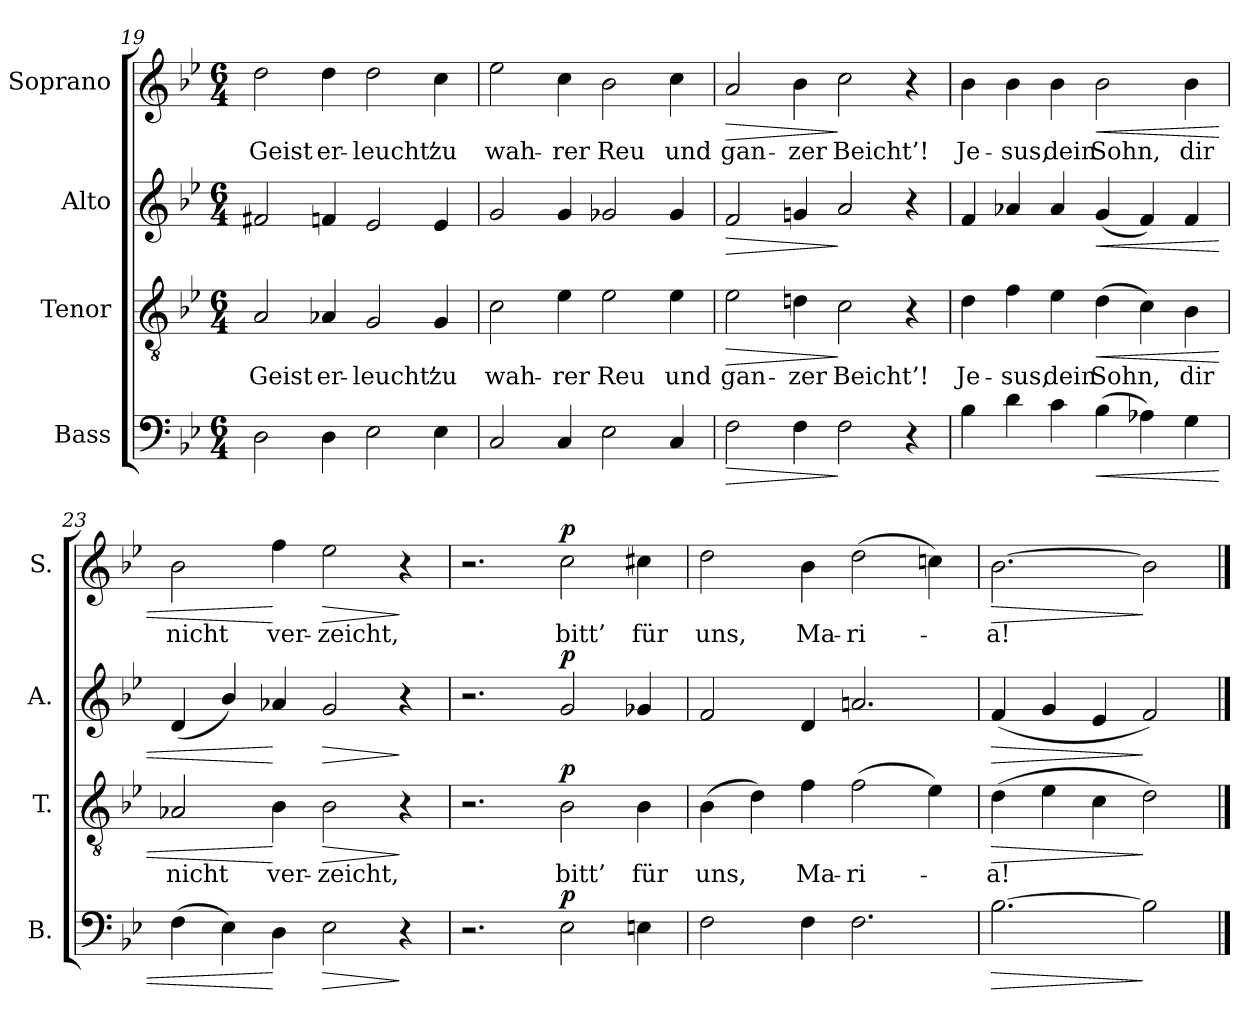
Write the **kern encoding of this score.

**kern	**dynam	**kern	**text	**dynam	**kern	**dynam	**kern	**text	**dynam
*part4	*part4	*part3	*part3	*part3	*part2	*part2	*part1	*part1	*part1
*staff4	*staff4	*staff3	*staff3	*staff3	*staff2	*staff2	*staff1	*staff1	*staff1
*I"Bass	*	*I"Tenor	*	*	*I"Alto	*	*I"Soprano	*	*
*I'B.	*	*I'T.	*	*	*I'A.	*	*I'S.	*	*
*clefF4	*	*clefGv2	*	*	*clefG2	*	*clefG2	*	*
*k[b-e-]	*	*k[b-e-]	*	*	*k[b-e-]	*	*k[b-e-]	*	*
*M6/4	*	*M6/4	*	*	*M6/4	*	*M6/4	*	*
=19	=19	=19	=19	=19	=19	=19	=19	=19	=19
2D\	.	2A/	Geist	.	2f#X/	.	2dd\	Geist	.
4D\	.	4A-X/	er-	.	4fn/	.	4dd\	er-	.
2E-\	.	2G/	-leucht’	.	2e-/	.	2dd\	-leucht’	.
4E-\	.	4G/	zu	.	4e-/	.	4cc\	zu	.
=20	=20	=20	=20	=20	=20	=20	=20	=20	=20
2C/	.	2c\	wah-	.	2g/	.	2ee-\	wah-	.
4C/	.	4e-\	-rer	.	4g/	.	4cc\	-rer	.
2E-\	.	2e-\	Reu	.	2g-X/	.	2b-\	Reu	.
4C/	.	4e-\	und	.	4g-/	.	4cc\	und	.
=21	=21	=21	=21	=21	=21	=21	=21	=21	=21
!	!LO:HP:b	!	!	!LO:HP:b	!	!LO:HP:b	!	!	!LO:HP:b
2F\	>	2e-\	gan-	>	2f/	>	2a/	gan-	>
4F\	.	4dn\	-zer	.	4gn/	.	4b-\	-zer	.
2F\	]	2c\	Beicht’!	]	2a/	]	2cc\	Beicht’!	]
4r	.	4r	.	.	4r	.	4r	.	.
=22	=22	=22	=22	=22	=22	=22	=22	=22	=22
4B-\	.	4d\	Je-	.	4f/	.	4b-\	Je-	.
4d\	.	4f\	-sus,	.	4a-X/	.	4b-\	-sus,	.
4c\	.	4e-\	dein	.	4a-/	.	4b-\	dein	.
!	!LO:HP:b	!	!	!LO:HP:b	!	!LO:HP:b	!	!	!LO:HP:b
(4B-\	<	(4d\	Sohn,	<	(4g/	<	2b-\	Sohn,	<
4A-X\)	.	4c\)	.	.	4f/)	.	.	.	.
4G\	.	4B-\	dir	.	4f/	.	4b-\	dir	.
=23	=23	=23	=23	=23	=23	=23	=23	=23	=23
(4F\	.	2A-X/	nicht	.	(4d/	.	2b-\	nicht	.
4E-\)	.	.	.	.	4b-/)	.	.	.	.
4D\	[	4B-\	ver-	[	4a-X/	[	4ff\	ver-	[
!	!LO:HP:b	!	!	!LO:HP:b	!	!LO:HP:b	!	!	!LO:HP:b
2E-\	>	2B-\	-zeicht,	>	2g/	>	2ee-\	-zeicht,	>
4r	]	4r	.	]	4r	]	4r	.	]
=24	=24	=24	=24	=24	=24	=24	=24	=24	=24
2.r	.	2.r	.	.	2.r	.	2.r	.	.
!	!LO:DY:a	!	!	!LO:DY:a	!	!LO:DY:a	!	!	!LO:DY:a
2E-\	p	2B-\	bitt’	p	2g/	p	2cc\	bitt’	p
4En\	.	4B-\	für	.	4g-X/	.	4cc#X\	für	.
=25	=25	=25	=25	=25	=25	=25	=25	=25	=25
2F\	.	(4B-\	uns,	.	2f/	.	2dd\	uns,	.
.	.	4d\)	.	.	.	.	.	.	.
4F\	.	4f\	Ma-	.	4d/	.	4b-\	Ma-	.
2.F\	.	(2f\	-ri-	.	2.an/	.	(2dd\	-ri-	.
.	.	4e-\)	.	.	.	.	4ccn\)	.	.
=26	=26	=26	=26	=26	=26	=26	=26	=26	=26
!	!LO:HP:b	!	!	!LO:HP:b	!	!LO:HP:b	!	!	!LO:HP:b
[2.B-\	>	(4d\	-a!	>	(4f/	>	[2.b-\	-a!	>
.	.	4e-\	.	.	4g/	.	.	.	.
.	.	4c\	.	.	4e-/	.	.	.	.
2B-\]	]	2d\)	.	]	2f/)	]	2b-\]	.	]
==	==	==	==	==	==	==	==	==	==
*-	*-	*-	*-	*-	*-	*-	*-	*-	*-
